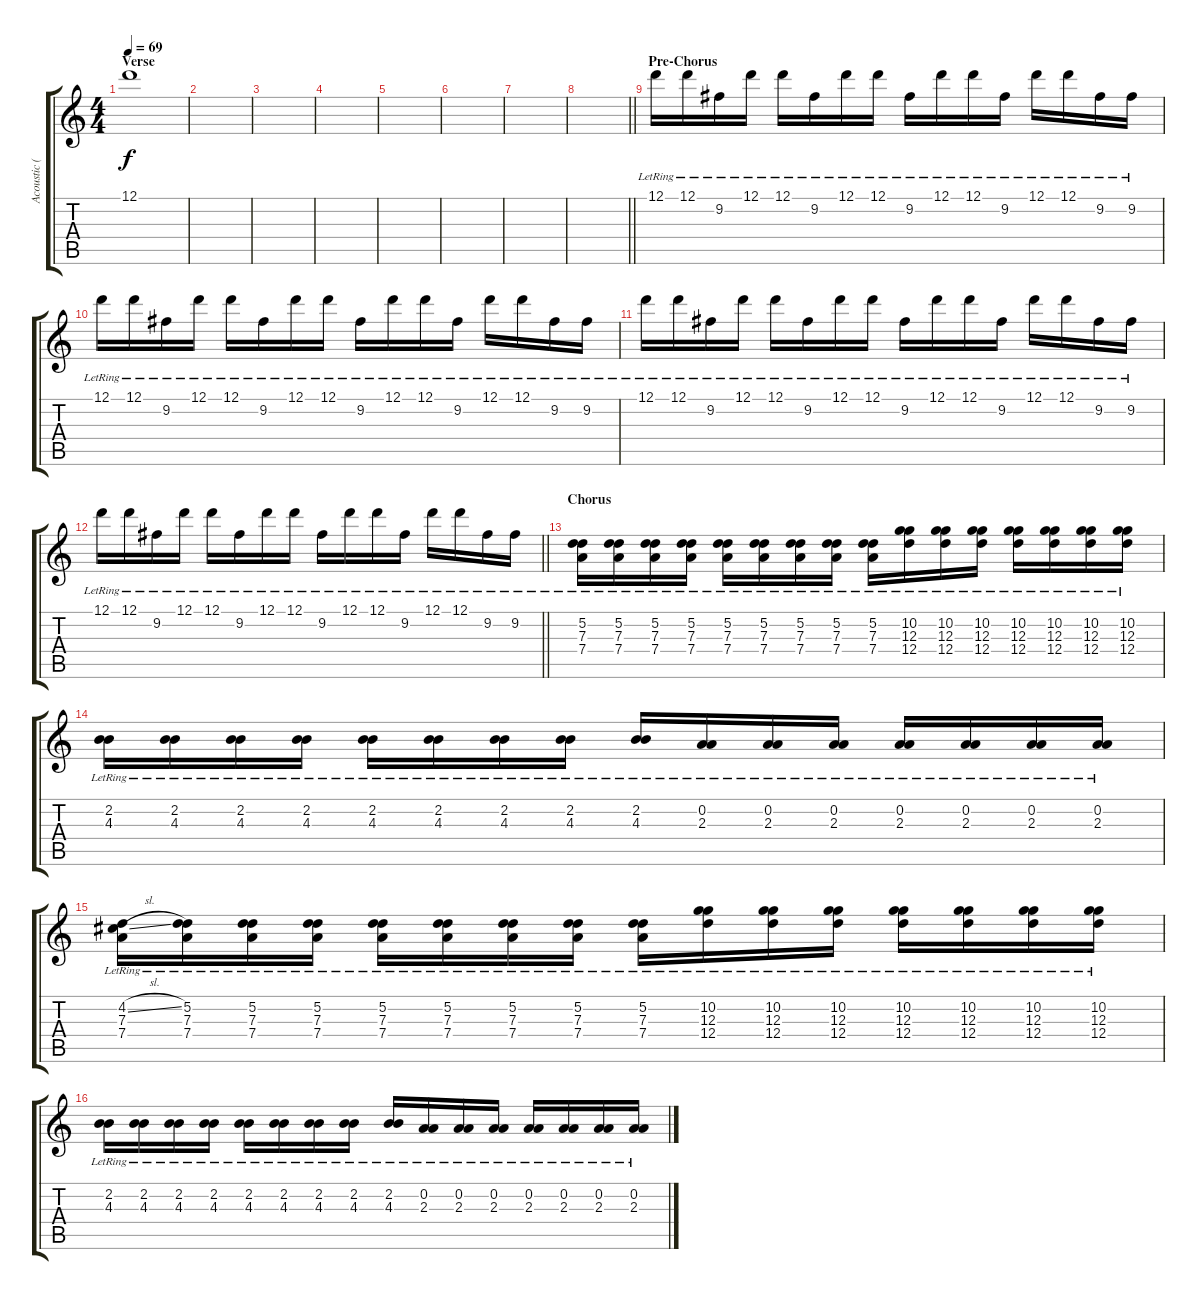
\track ("Acoustic (Right)" "Acoustic (") {instrument acousticguitarsteel}
\staff {score tabs}
\tuning (D4 A3 G3 D3 A2 D2) {hide}
\ts (4 4)
\section ("" "Verse")
\tempo 69
\clef g2
\ks c
12.1.1{dy f} |
|
|
|
|
|
|
\barLineRight lightlight
|
\section ("" "Pre-Chorus")
12.1{lr}.16 12.1{lr}.16 9.2{lr}.16 12.1{lr}.16 12.1{lr}.16 9.2{lr}.16 12.1{lr}.16 12.1{lr}.16 9.2{lr}.16 12.1{lr}.16 12.1{lr}.16 9.2{lr}.16 12.1{lr}.16 12.1{lr}.16 9.2{lr}.16 9.2{lr}.16 |
12.1{lr}.16 12.1{lr}.16 9.2{lr}.16 12.1{lr}.16 12.1{lr}.16 9.2{lr}.16 12.1{lr}.16 12.1{lr}.16 9.2{lr}.16 12.1{lr}.16 12.1{lr}.16 9.2{lr}.16 12.1{lr}.16 12.1{lr}.16 9.2{lr}.16 9.2{lr}.16 |
12.1{lr}.16 12.1{lr}.16 9.2{lr}.16 12.1{lr}.16 12.1{lr}.16 9.2{lr}.16 12.1{lr}.16 12.1{lr}.16 9.2{lr}.16 12.1{lr}.16 12.1{lr}.16 9.2{lr}.16 12.1{lr}.16 12.1{lr}.16 9.2{lr}.16 9.2{lr}.16 |
\barLineRight lightlight
12.1{lr}.16 12.1{lr}.16 9.2{lr}.16 12.1{lr}.16 12.1{lr}.16 9.2{lr}.16 12.1{lr}.16 12.1{lr}.16 9.2{lr}.16 12.1{lr}.16 12.1{lr}.16 9.2{lr}.16 12.1{lr}.16 12.1{lr}.16 9.2{lr}.16 9.2{lr}.16 |
\section ("" "Chorus")
(5.2{lr} 7.3{lr} 7.4{lr}).16 (5.2{lr} 7.3{lr} 7.4{lr}).16 (5.2{lr} 7.3{lr} 7.4{lr}).16 (5.2{lr} 7.3{lr} 7.4{lr}).16 (5.2{lr} 7.3{lr} 7.4{lr}).16 (5.2{lr} 7.3{lr} 7.4{lr}).16 (5.2{lr} 7.3{lr} 7.4{lr}).16 (5.2{lr} 7.3{lr} 7.4{lr}).16 (5.2{lr} 7.3{lr} 7.4{lr}).16 (10.2{lr} 12.3{lr} 12.4{lr}).16 (10.2{lr} 12.3{lr} 12.4{lr}).16 (10.2{lr} 12.3{lr} 12.4{lr}).16 (10.2{lr} 12.3{lr} 12.4{lr}).16 (10.2{lr} 12.3{lr} 12.4{lr}).16 (10.2{lr} 12.3{lr} 12.4{lr}).16 (10.2{lr} 12.3{lr} 12.4{lr}).16 |
(2.2{lr} 4.3{lr}).16 (2.2{lr} 4.3{lr}).16 (2.2{lr} 4.3{lr}).16 (2.2{lr} 4.3{lr}).16 (2.2{lr} 4.3{lr}).16 (2.2{lr} 4.3{lr}).16 (2.2{lr} 4.3{lr}).16 (2.2{lr} 4.3{lr}).16 (2.2{lr} 4.3{lr}).16 (0.2{lr} 2.3{lr}).16 (0.2{lr} 2.3{lr}).16 (0.2{lr} 2.3{lr}).16 (0.2{lr} 2.3{lr}).16 (0.2{lr} 2.3{lr}).16 (0.2{lr} 2.3{lr}).16 (0.2{lr} 2.3{lr}).16 |
(4.2{sl lr} 7.3{lr} 7.4{lr}).16 (5.2{lr} 7.3{lr} 7.4{lr}).16 (5.2{lr} 7.3{lr} 7.4{lr}).16 (5.2{lr} 7.3{lr} 7.4{lr}).16 (5.2{lr} 7.3{lr} 7.4{lr}).16 (5.2{lr} 7.3{lr} 7.4{lr}).16 (5.2{lr} 7.3{lr} 7.4{lr}).16 (5.2{lr} 7.3{lr} 7.4{lr}).16 (5.2{lr} 7.3{lr} 7.4{lr}).16 (10.2{lr} 12.3{lr} 12.4{lr}).16 (10.2{lr} 12.3{lr} 12.4{lr}).16 (10.2{lr} 12.3{lr} 12.4{lr}).16 (10.2{lr} 12.3{lr} 12.4{lr}).16 (10.2{lr} 12.3{lr} 12.4{lr}).16 (10.2{lr} 12.3{lr} 12.4{lr}).16 (10.2{lr} 12.3{lr} 12.4{lr}).16 |
(2.2{lr} 4.3{lr}).16 (2.2{lr} 4.3{lr}).16 (2.2{lr} 4.3{lr}).16 (2.2{lr} 4.3{lr}).16 (2.2{lr} 4.3{lr}).16 (2.2{lr} 4.3{lr}).16 (2.2{lr} 4.3{lr}).16 (2.2{lr} 4.3{lr}).16 (2.2{lr} 4.3{lr}).16 (0.2{lr} 2.3{lr}).16 (0.2{lr} 2.3{lr}).16 (0.2{lr} 2.3{lr}).16 (0.2{lr} 2.3{lr}).16 (0.2{lr} 2.3{lr}).16 (0.2{lr} 2.3{lr}).16 (0.2{lr} 2.3{lr}).16
